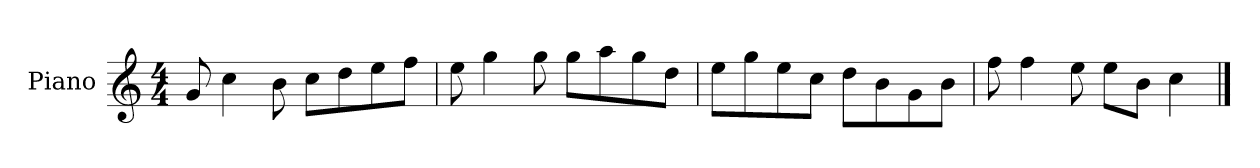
**kern
*part1
*staff1
*I"Piano
*I'P-no
*clefG2
*k[]
*M4/4
*MM90
=1
8g/
4cc\
8b\
8cc\L
8dd\
8ee\
8ff\J
=2
8ee\
4gg\
8gg\
8gg\L
8aa\
8gg\
8dd\J
=3
8ee\L
8gg\
8ee\
8cc\J
8dd\L
8b\
8g\
8b\J
=4
8ff\
4ff\
8ee\
8ee\L
8b\J
4cc\
==
*-
